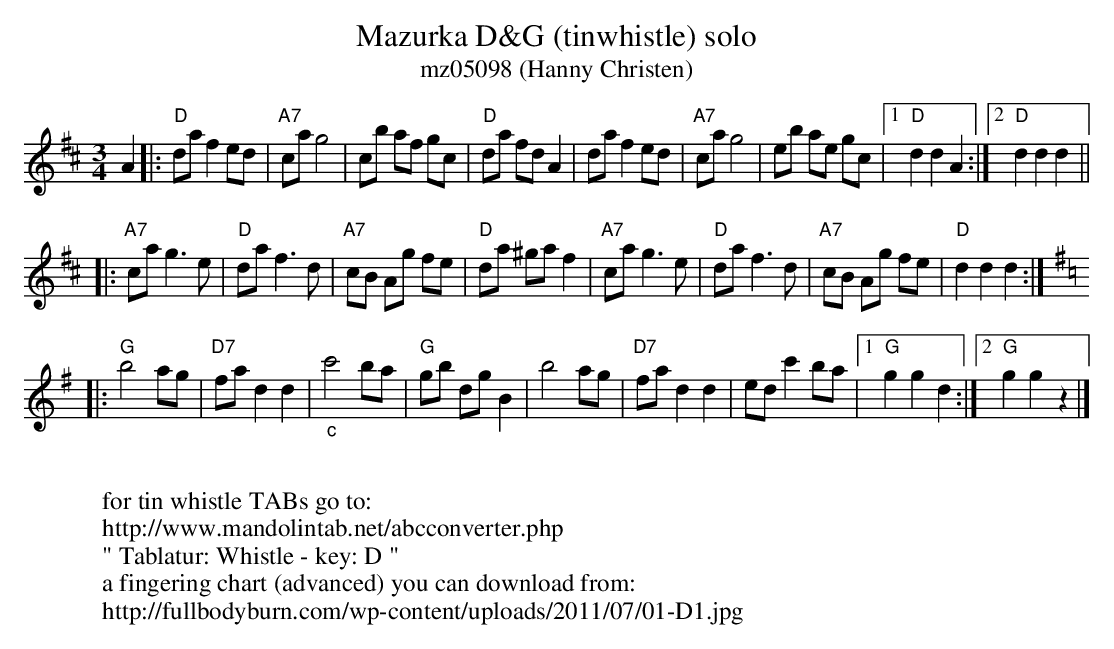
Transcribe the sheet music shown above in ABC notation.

X:1
T:Mazurka D&G (tinwhistle) solo
T:mz05098 (Hanny Christen)
M:3/4
L:1/8
K:D transpose=12
A2 |: "D"daf2ed | "A7"cag4 | cb af gc | "D"da fdA2 | da f2ed | "A7"cag4 | eb ae gc |1 "D"d2d2A2 :|2 "D"d2d2d2 ||
|:"A7"cag3e | "D"daf3d | "A7"cB Ag fe | "D"da ^gaf2 | "A7"cag3e | "D"daf3d | "A7"cB Ag fe | "D"d2d2d2 :|[K:Gmaj]
|: "G"b4ag | "D7"fad2d2 | "_c"c'4ba | "G"gb dgB2 | b4ag | "D7"fad2d2 | ed c'2ba |1 "G"g2g2d2 :|2 "G"g2g2z2 |]
W:
W:for tin whistle TABs go to:
W:http://www.mandolintab.net/abcconverter.php
W:" Tablatur: Whistle - key: D "
W:a fingering chart (advanced) you can download from:
W:http://fullbodyburn.com/wp-content/uploads/2011/07/01-D1.jpg
